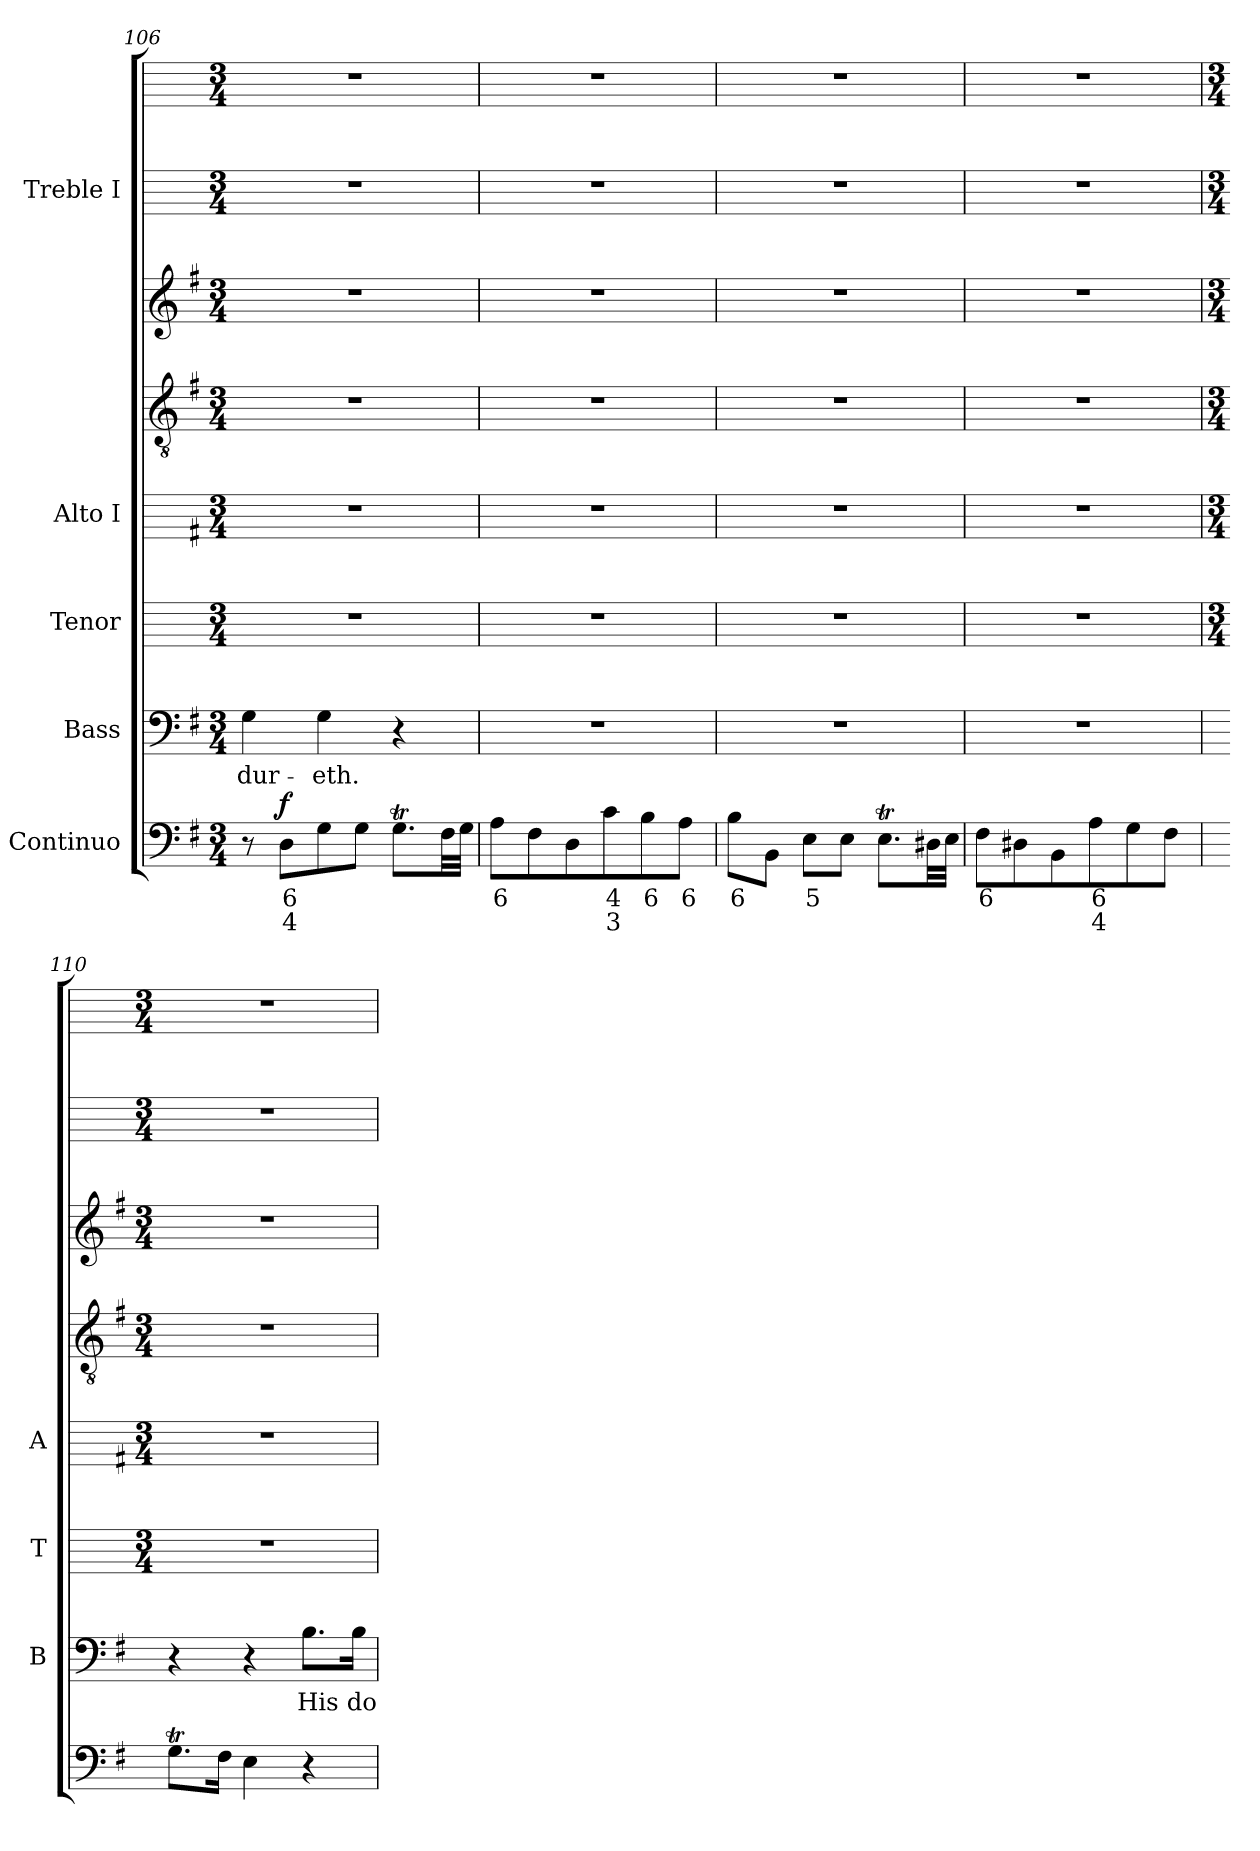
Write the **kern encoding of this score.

**kern	**text	**text	**dynam	**kern	**text	**kern	**kern	**kern	**kern	**kern	**kern
*part5	*part5	*part5	*part5	*part4	*part4	*part3	*part2	*part2	*part2	*part1	*part1
*staff8	*staff8	*staff8	*staff8	*staff7	*staff7	*staff6	*staff5	*staff4	*staff3	*staff2	*staff1
*I"Continuo	*	*	*	*I"Bass	*	*I"Tenor	*I"Alto I	*	*	*I"Treble I	*
*	*	*	*	*I'B	*	*I'T	*I'A	*	*	*	*
*clefF4	*	*	*	*clefF4	*	*	*	*clefGv2	*clefG2	*	*
*k[f#]	*	*	*	*k[f#]	*	*	*k[f#]	*k[f#]	*k[f#]	*	*
*G:	*	*	*	*G:	*	*	*G:	*G:	*G:	*	*
*M3/4	*	*	*	*M3/4	*	*M3/4	*M3/4	*M3/4	*M3/4	*M3/4	*M3/4
=106	=106	=106	=106	=106	=106	=106	=106	=106	=106	=106	=106
!	!	!	!	!	!LO:LY:b	!	!	!	!	!	!
8r	.	.	.	4G	-dur-	2.r	2.r	2.r	2.r	2.r	2.r
!	!LO:LY:b	!LO:LY:b	!LO:DY:b	!	!	!	!	!	!	!	!
8DL	6	4	f	.	.	.	.	.	.	.	.
!	!	!	!	!	!LO:LY:b	!	!	!	!	!	!
8G	.	.	.	4G	-eth.	.	.	.	.	.	.
8GJ	.	.	.	.	.	.	.	.	.	.	.
8.GTL	.	.	.	4r	.	.	.	.	.	.	.
32F#LL	.	.	.	.	.	.	.	.	.	.	.
32GJJJ	.	.	.	.	.	.	.	.	.	.	.
=107	=107	=107	=107	=107	=107	=107	=107	=107	=107	=107	=107
!	!LO:LY:b	!	!	!LO:N:vis=1	!	!	!	!	!	!	!
8AL	6	.	.	2.r	.	2.r	2.r	2.r	2.r	2.r	2.r
8F#	.	.	.	.	.	.	.	.	.	.	.
8D	.	.	.	.	.	.	.	.	.	.	.
!	!LO:LY:b	!LO:LY:b	!	!	!	!	!	!	!	!	!
8c	4	3	.	.	.	.	.	.	.	.	.
!	!LO:LY:b	!	!	!	!	!	!	!	!	!	!
8B	6	.	.	.	.	.	.	.	.	.	.
!	!LO:LY:b	!	!	!	!	!	!	!	!	!	!
8AJ	6	.	.	.	.	.	.	.	.	.	.
=108	=108	=108	=108	=108	=108	=108	=108	=108	=108	=108	=108
!	!LO:LY:b	!	!	!LO:N:vis=1	!	!	!	!	!	!	!
8BL	6	.	.	2.r	.	2.r	2.r	2.r	2.r	2.r	2.r
8BBJ	.	.	.	.	.	.	.	.	.	.	.
!	!LO:LY:b	!	!	!	!	!	!	!	!	!	!
8EL	5	.	.	.	.	.	.	.	.	.	.
8EJ	.	.	.	.	.	.	.	.	.	.	.
8.ETL	.	.	.	.	.	.	.	.	.	.	.
32D#XLL	.	.	.	.	.	.	.	.	.	.	.
32EJJJ	.	.	.	.	.	.	.	.	.	.	.
=109	=109	=109	=109	=109	=109	=109	=109	=109	=109	=109	=109
!	!LO:LY:b	!	!	!LO:N:vis=1	!	!	!	!	!	!	!
8F#L	6	.	.	2.r	.	2.r	2.r	2.r	2.r	2.r	2.r
8D#X	.	.	.	.	.	.	.	.	.	.	.
8BB	.	.	.	.	.	.	.	.	.	.	.
!	!LO:LY:b	!LO:LY:b	!	!	!	!	!	!	!	!	!
8A	6	4	.	.	.	.	.	.	.	.	.
8G	.	.	.	.	.	.	.	.	.	.	.
8F#J	.	.	.	.	.	.	.	.	.	.	.
!!LO:LB:g=z
=110	=110	=110	=110	=110	=110	=110	=110	=110	=110	=110	=110
*	*	*	*	*	*	*M3/4	*M3/4	*M3/4	*M3/4	*M3/4	*M3/4
8.GTL	.	.	.	4r	.	2.r	2.r	2.r	2.r	2.r	2.r
16F#J	.	.	.	.	.	.	.	.	.	.	.
4E	.	.	.	4r	.	.	.	.	.	.	.
!	!	!	!	!	!LO:LY:b	!	!	!	!	!	!
4r	.	.	.	8.B\L	His	.	.	.	.	.	.
!	!	!	!	!	!LO:LY:b	!	!	!	!	!	!
.	.	.	.	16B\Jk	do-	.	.	.	.	.	.
=	=	=	=	=	=	=	=	=	=	=	=
*-	*-	*-	*-	*-	*-	*-	*-	*-	*-	*-	*-
